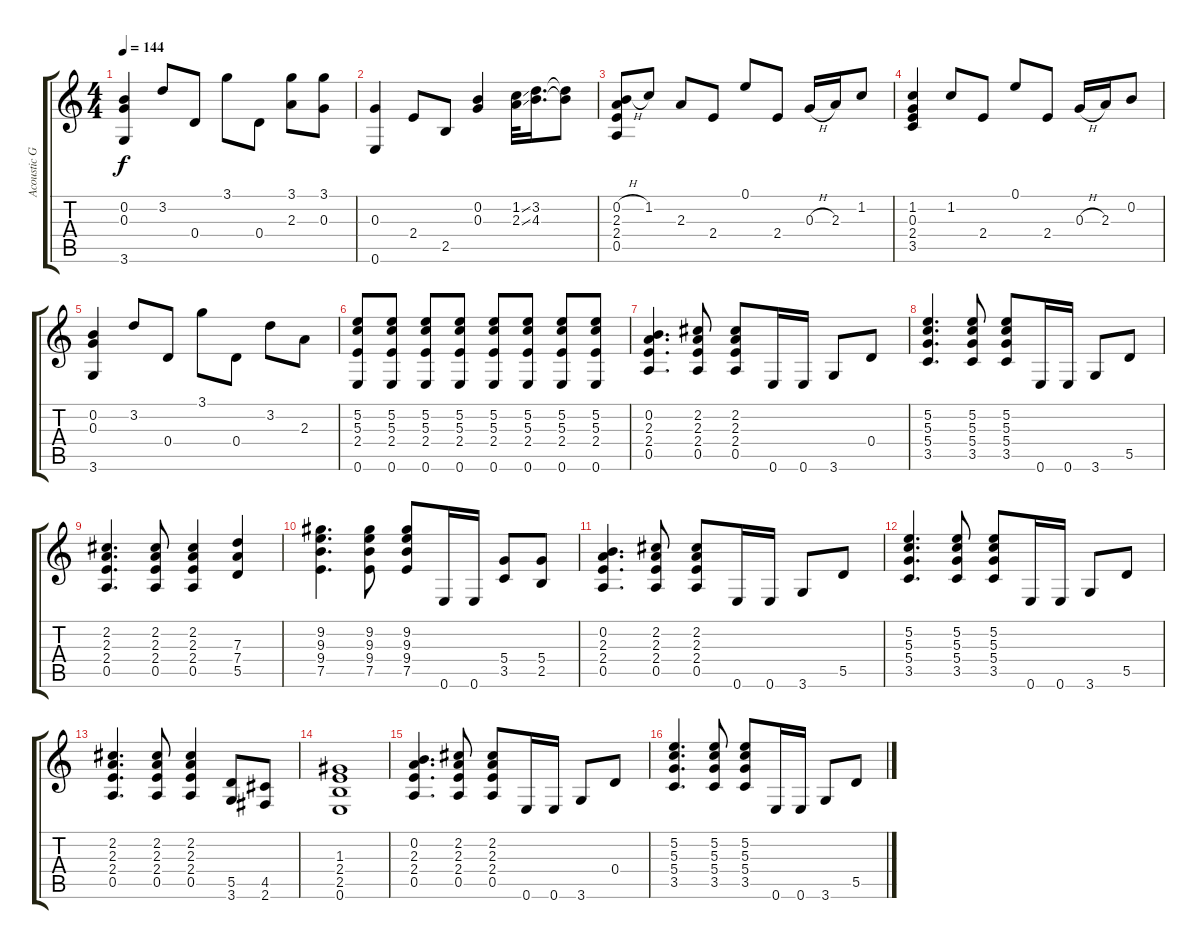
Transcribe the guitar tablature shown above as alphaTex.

\track ("Acoustic Guitar" "Acoustic G") {instrument acousticguitarsteel}
\staff {score tabs}
\tuning (E4 B3 G3 D3 A2 E2) {hide}
\ts (4 4)
\tempo 144
\clef g2
\ks c
(0.2 0.3 3.6).4{dy f} 3.2.8 0.4.8 3.1.8 0.4.8 (3.1 2.3).8 (3.1 0.3).8 |
(0.3 0.6).4 2.4.8 2.5.8 (0.2 0.3).4 (1.2{ss} 2.3{ss}).32 (3.2 4.3).16{d} (3.2{t} 4.3{t}).8 |
(0.2{h} 2.3 2.4 0.5).8 1.2.8 2.3.8 2.4.8 0.1.8 2.4.8 0.3{h}.16 2.3.16 1.2.8 |
(1.2 0.3 2.4 3.5).4 1.2.8 2.4.8 0.1.8 2.4.8 0.3{h}.16 2.3.16 0.2.8 |
(0.2 0.3 3.6).4 3.2.8 0.4.8 3.1.8 0.4.8 3.2.8 2.3.8 |
(5.2 5.3 2.4 0.6).8 (5.2 5.3 2.4 0.6).8 (5.2 5.3 2.4 0.6).8 (5.2 5.3 2.4 0.6).8 (5.2 5.3 2.4 0.6).8 (5.2 5.3 2.4 0.6).8 (5.2 5.3 2.4 0.6).8 (5.2 5.3 2.4 0.6).8 |
(0.2 2.3 2.4 0.5).4{d} (2.2 2.3 2.4 0.5).8 (2.2 2.3 2.4 0.5).8 0.6.16 0.6.16 3.6.8 0.4.8 |
(5.2 5.3 5.4 3.5).4{d} (5.2 5.3 5.4 3.5).8 (5.2 5.3 5.4 3.5).8 0.6.16 0.6.16 3.6.8 5.5.8 |
(2.2 2.3 2.4 0.5).4{d} (2.2 2.3 2.4 0.5).8 (2.2 2.3 2.4 0.5).4 (7.3 7.4 5.5).4 |
(9.2 9.3 9.4 7.5).4{d} (9.2 9.3 9.4 7.5).8 (9.2 9.3 9.4 7.5).8 0.6.16 0.6.16 (5.4 3.5).8 (5.4 2.5).8 |
(0.2 2.3 2.4 0.5).4{d} (2.2 2.3 2.4 0.5).8 (2.2 2.3 2.4 0.5).8 0.6.16 0.6.16 3.6.8 5.5.8 |
(5.2 5.3 5.4 3.5).4{d} (5.2 5.3 5.4 3.5).8 (5.2 5.3 5.4 3.5).8 0.6.16 0.6.16 3.6.8 5.5.8 |
(2.2 2.3 2.4 0.5).4{d} (2.2 2.3 2.4 0.5).8 (2.2 2.3 2.4 0.5).4 (5.5 3.6).8 (4.5 2.6).8 |
(1.3 2.4 2.5 0.6).1 |
(0.2 2.3 2.4 0.5).4{d} (2.2 2.3 2.4 0.5).8 (2.2 2.3 2.4 0.5).8 0.6.16 0.6.16 3.6.8 0.4.8 |
(5.2 5.3 5.4 3.5).4{d} (5.2 5.3 5.4 3.5).8 (5.2 5.3 5.4 3.5).8 0.6.16 0.6.16 3.6.8 5.5.8
